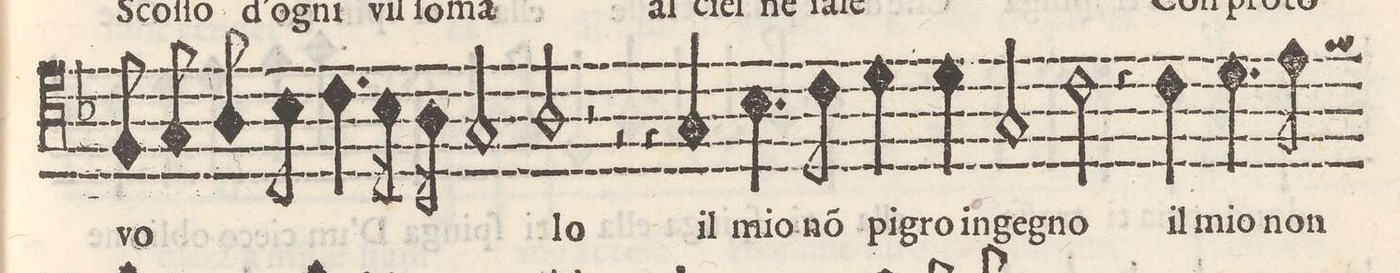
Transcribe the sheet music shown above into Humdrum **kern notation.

**kern	**text
*I"TENORE	*
*clefC4	*
*k[b-]	*
*met(C)	*
*M2/1	*
8F/	vo-
8G/	.
8A/	.
8B-\	.
4.c\	.
16B-\	.
16A\	.
2G/	.
=31-	=31-
2A/	-lo
2r	.
2r	.
4r	.
4G/	il
=32-	=32-
4.B-\	mio
8c\	no(n)
4d\	pi-
4d\	gro in-
2G/	-ge-
2c\	-gno
=33-	=33-
4r	.
4c\	il
4.d\	mio
8e\	non
*-	*-
